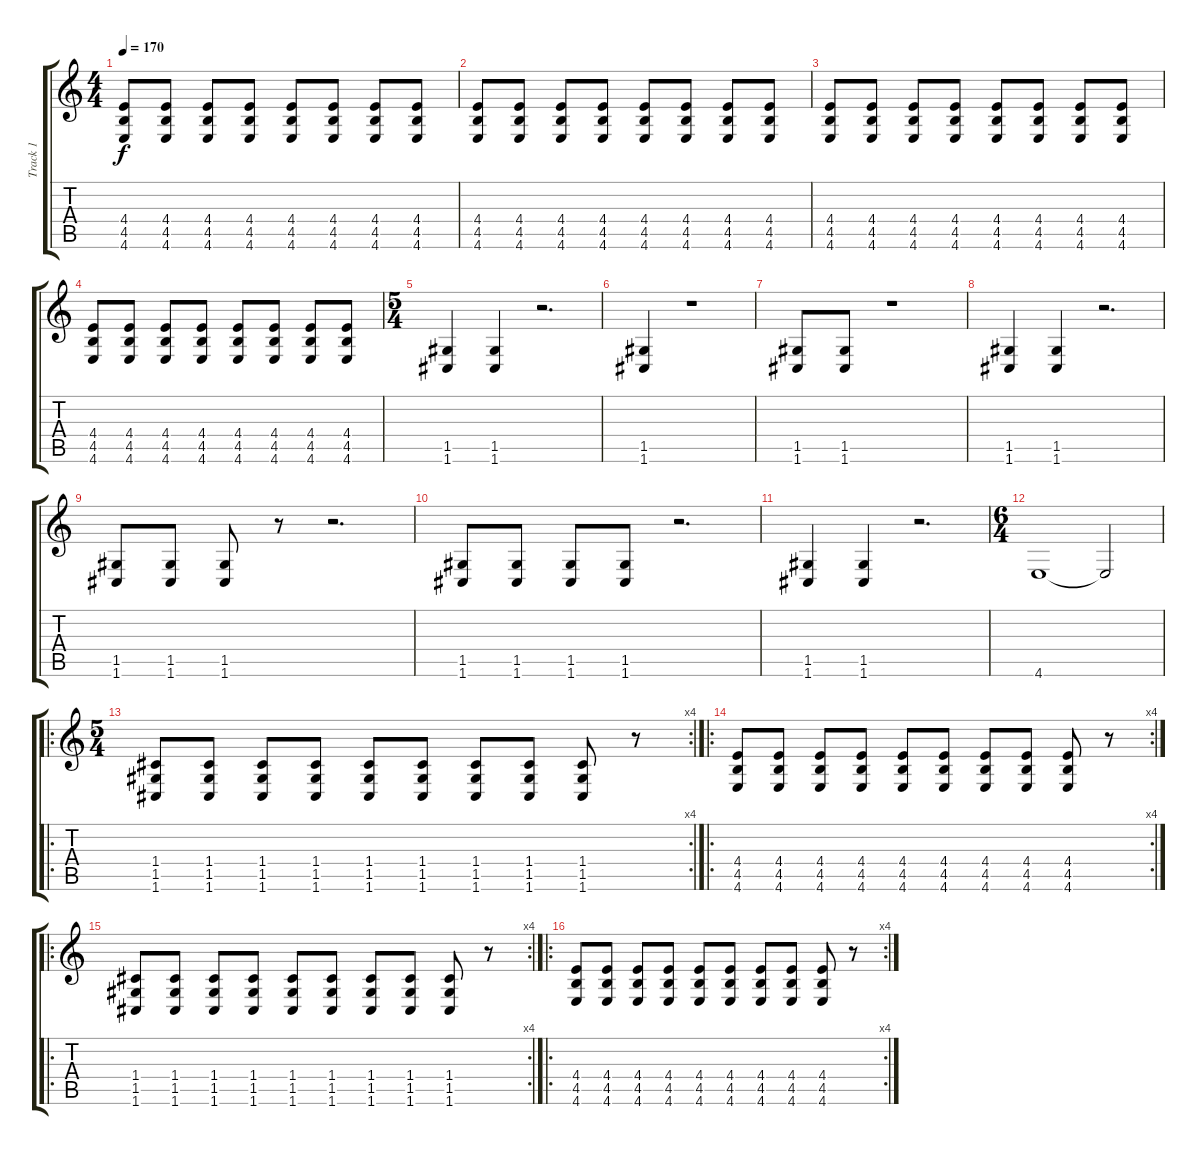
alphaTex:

\track ("Track 1" "Track 1") {instrument electricguitarclean}
\staff {score tabs}
\tuning (D4 A3 F3 C3 G2 C2) {hide}
\ts (4 4)
\tempo 170
\clef g2
\ks c
(4.4 4.5 4.6).8{dy f} (4.4 4.5 4.6).8 (4.4 4.5 4.6).8 (4.4 4.5 4.6).8 (4.4 4.5 4.6).8 (4.4 4.5 4.6).8 (4.4 4.5 4.6).8 (4.4 4.5 4.6).8 |
(4.4 4.5 4.6).8 (4.4 4.5 4.6).8 (4.4 4.5 4.6).8 (4.4 4.5 4.6).8 (4.4 4.5 4.6).8 (4.4 4.5 4.6).8 (4.4 4.5 4.6).8 (4.4 4.5 4.6).8 |
(4.4 4.5 4.6).8 (4.4 4.5 4.6).8 (4.4 4.5 4.6).8 (4.4 4.5 4.6).8 (4.4 4.5 4.6).8 (4.4 4.5 4.6).8 (4.4 4.5 4.6).8 (4.4 4.5 4.6).8 |
(4.4 4.5 4.6).8 (4.4 4.5 4.6).8 (4.4 4.5 4.6).8 (4.4 4.5 4.6).8 (4.4 4.5 4.6).8 (4.4 4.5 4.6).8 (4.4 4.5 4.6).8 (4.4 4.5 4.6).8 |
\ts (5 4)
(1.5 1.6).4 (1.5 1.6).4 r.2{d} |
(1.5 1.6).4 r.1 |
(1.5 1.6).8 (1.5 1.6).8 r.1 |
(1.5 1.6).4 (1.5 1.6).4 r.2{d} |
(1.5 1.6).8 (1.5 1.6).8 (1.5 1.6).8 r.8 r.2{d} |
(1.5 1.6).8 (1.5 1.6).8 (1.5 1.6).8 (1.5 1.6).8 r.2{d} |
(1.5 1.6).4 (1.5 1.6).4 r.2{d} |
\ts (6 4)
4.6.1 4.6{t}.2 |
\ro
\rc 4
\ts (5 4)
(1.4 1.5 1.6).8 (1.4 1.5 1.6).8 (1.4 1.5 1.6).8 (1.4 1.5 1.6).8 (1.4 1.5 1.6).8 (1.4 1.5 1.6).8 (1.4 1.5 1.6).8 (1.4 1.5 1.6).8 (1.4 1.5 1.6).8 r.8 |
\ro
\rc 4
(4.4 4.5 4.6).8 (4.4 4.5 4.6).8 (4.4 4.5 4.6).8 (4.4 4.5 4.6).8 (4.4 4.5 4.6).8 (4.4 4.5 4.6).8 (4.4 4.5 4.6).8 (4.4 4.5 4.6).8 (4.4 4.5 4.6).8 r.8 |
\ro
\rc 4
(1.4 1.5 1.6).8 (1.4 1.5 1.6).8 (1.4 1.5 1.6).8 (1.4 1.5 1.6).8 (1.4 1.5 1.6).8 (1.4 1.5 1.6).8 (1.4 1.5 1.6).8 (1.4 1.5 1.6).8 (1.4 1.5 1.6).8 r.8 |
\ro
\rc 4
(4.4 4.5 4.6).8 (4.4 4.5 4.6).8 (4.4 4.5 4.6).8 (4.4 4.5 4.6).8 (4.4 4.5 4.6).8 (4.4 4.5 4.6).8 (4.4 4.5 4.6).8 (4.4 4.5 4.6).8 (4.4 4.5 4.6).8 r.8
